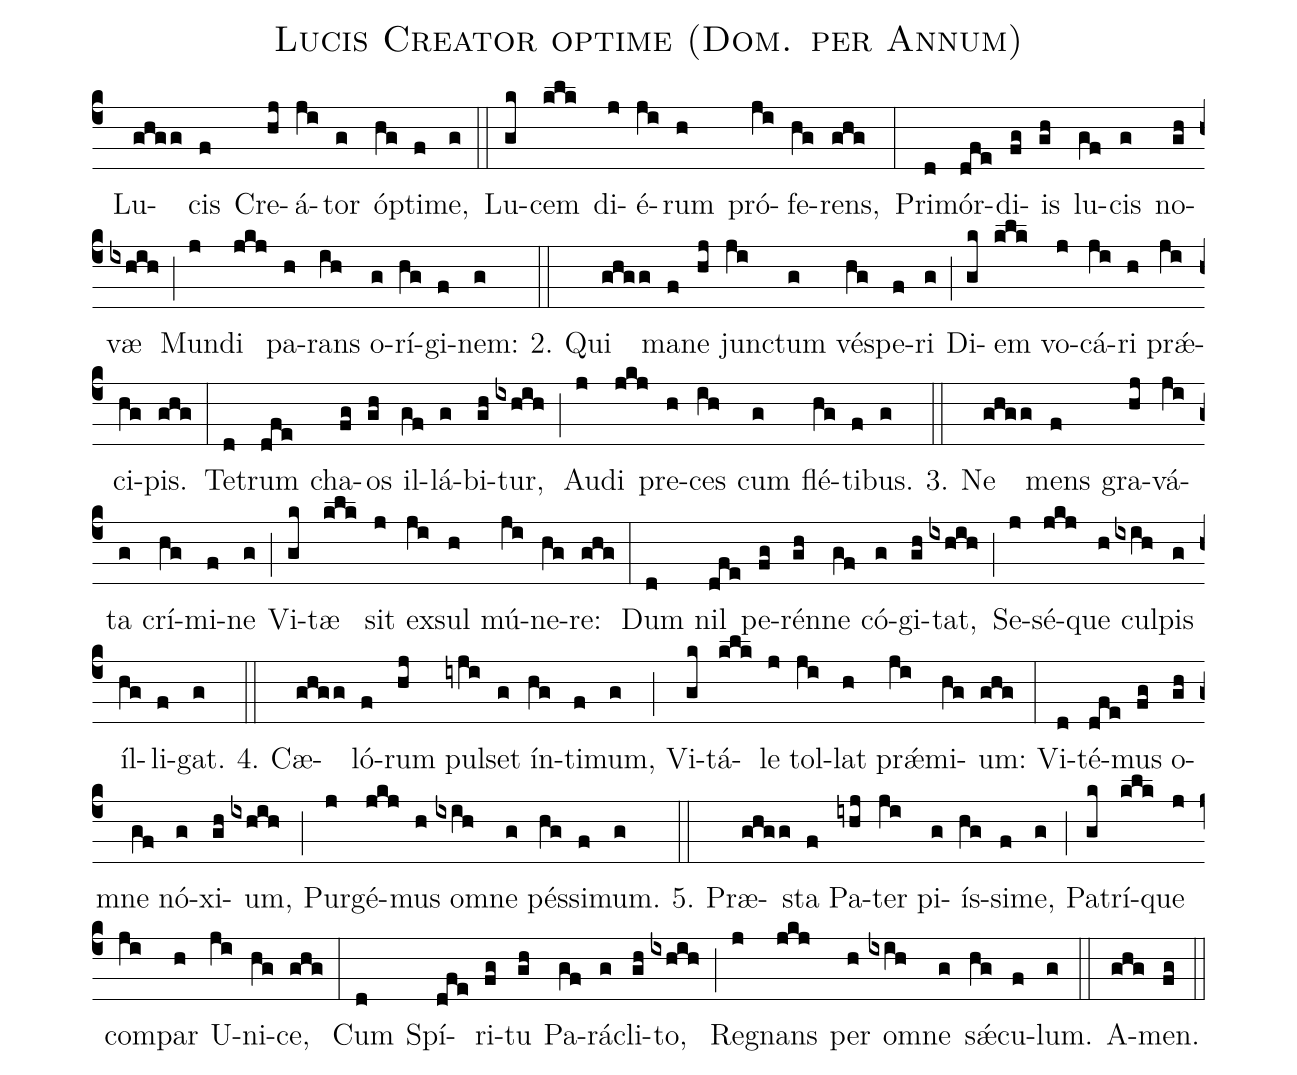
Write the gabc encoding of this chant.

name:Lucis Creator optime (Dom. per Annum);
office-part:Hymnus;
mode:8;
%%
(c4) () Lu(ghgg)cis(f) Cre(hj)á(ji)tor(g) óp(hg)ti(f)me,(g) (::) Lu(gk)cem(klk) di(j)é(ji)rum(h) pró(ji)fe(hg)rens,(ghg) (:) Pri(d)mór(dfe)di(fg)is(gh) lu(gf)cis(g) no(gh)væ(ixhih) (;) Mun(j)di(jkj) pa(h)rans(ih) o(g)rí(hg)gi(f)nem:(g) 2.(::) Qui(ghgg) ma(f)ne(hj) jun(ji)ctum(g) vé(hg)spe(f)ri(g) (;) Di(gk)em(klk) vo(j)cá(ji)ri(h) pr<sp>'ae</sp>(ji)ci(hg)pis.(ghg) (:) Te(d)trum(dfe) cha(fg)os(gh) il(gf)lá(g)bi(gh)tur,(ixhih) (;) Au(j)di(jkj) pre(h)ces(ih) cum(g) flé(hg)ti(f)bus.(g) 3.(::) Ne(ghgg) mens(f) gra(hj)vá(ji)ta(g) crí(hg)mi(f)ne(g) (;) Vi(gk)tæ(klk) sit(j) ex(ji)sul(h) mú(ji)ne(hg)re:(ghg) (:) Dum(d) nil(dfe) pe(fg)rén(gh)ne(gf) có(g)gi(gh)tat,(ixhih) (;) Se(j)sé(jkj)que(h) cul(ixih)pis(g) íl(hg)li(f)gat.(g) 4.(::) Cæ(ghgg)ló(f)rum(hj) pul(iyji)set(g) ín(hg)ti(f)mum,(g) (;) Vi(gk)tá(klk)le(j) tol(ji)lat(h) pr<sp>'ae</sp>(ji)mi(hg)um:(ghg) (:) Vi(d)té(dfe)mus(fg) o(gh)mne(gf) nó(g)xi(gh)um,(ixhih) (;) Pur(j)gé(jkj)mus(h) o(ixih)mne(g) pés(hg)si(f)mum.(g) 5.(::) Præ(ghgg)sta(f) Pa(iyhj)ter(ji) pi(g)ís(hg)si(f)me,(g) (;) Pa(gk)trí(klk)que(j) com(ji)par(h) U(ji)ni(hg)ce,(ghg) (:) Cum(d) Spí(dfe)ri(fg)tu(gh) Pa(gf)rá(g)cli(gh)to,(ixhih) (;) Re(j)gnans(jkj) per(h) o(ixih)mne(g) s<sp>'ae</sp>(hg)cu(f)lum.(g) (::) A(ghg)men.(fg) (::)
